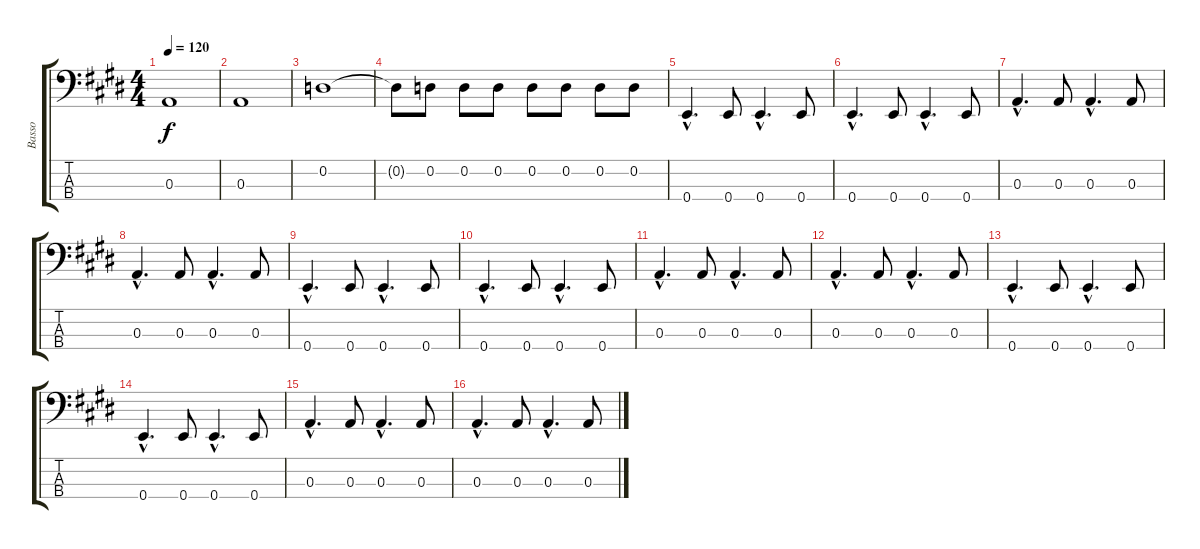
\track ("Basso" "Basso") {instrument electricbassfinger}
\staff {score tabs}
\tuning (G2 D2 A1 E1) {hide}
\ts (4 4)
\tempo 120
\clef f4
\ks e
0.3.1{dy f} |
0.3.1 |
0.2.1 |
0.2{t}.8 0.2.8 0.2.8 0.2.8 0.2.8 0.2.8 0.2.8 0.2.8 |
0.4{hac}.4{d} 0.4.8 0.4{hac}.4{d} 0.4.8 |
0.4{hac}.4{d} 0.4.8 0.4{hac}.4{d} 0.4.8 |
0.3{hac}.4{d} 0.3.8 0.3{hac}.4{d} 0.3.8 |
0.3{hac}.4{d} 0.3.8 0.3{hac}.4{d} 0.3.8 |
0.4{hac}.4{d} 0.4.8 0.4{hac}.4{d} 0.4.8 |
0.4{hac}.4{d} 0.4.8 0.4{hac}.4{d} 0.4.8 |
0.3{hac}.4{d} 0.3.8 0.3{hac}.4{d} 0.3.8 |
0.3{hac}.4{d} 0.3.8 0.3{hac}.4{d} 0.3.8 |
0.4{hac}.4{d} 0.4.8 0.4{hac}.4{d} 0.4.8 |
0.4{hac}.4{d} 0.4.8 0.4{hac}.4{d} 0.4.8 |
0.3{hac}.4{d} 0.3.8 0.3{hac}.4{d} 0.3.8 |
0.3{hac}.4{d} 0.3.8 0.3{hac}.4{d} 0.3.8
